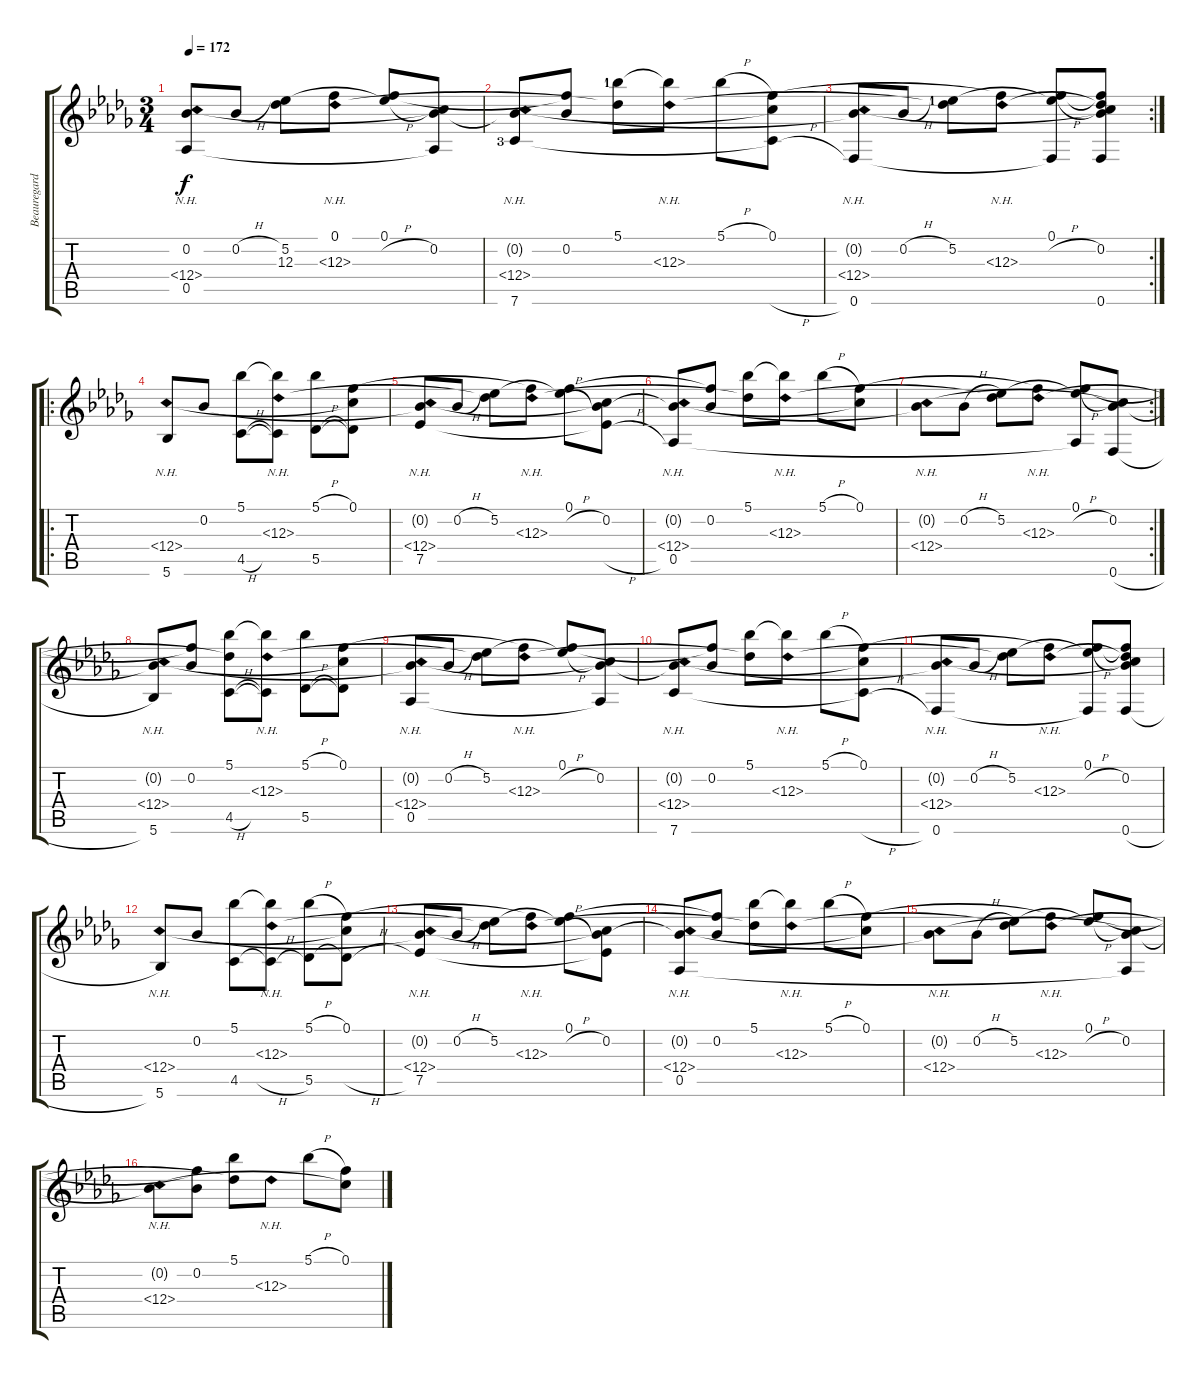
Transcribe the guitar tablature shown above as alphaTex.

\track ("Beauregard SJ guitar" "Beauregard") {instrument acousticguitarsteel}
\staff {score tabs}
\tuning (F4 Bb3 Db3 C3 Ab2 F2) {hide}
\ts (3 4)
\tempo 172
\clef g2
\ks bbminor
(0.2{t} 12.4{nh} 0.5).8{dy f} 0.2{h}.8 (5.2 12.3{t}).8 (0.1{t} 12.3{nh}).8 (0.1 5.2{h t}).8 (0.2 12.4{t} 0.5{t}).8 |
(0.2{t} 12.4{nh} 7.6{lf 4}).8 (0.1{t} 0.2).8 (5.1{lf 2} 12.3{t}).8 (5.1{t} 12.3{nh}).8 5.1{h}.8 (0.1 12.4{t} 7.6{h t}).8 |
\rc 2
(0.2{t} 12.4{nh} 0.6).8 0.2{h}.8 (5.2{lf 2} 12.3{t}).8 (0.1{t} 12.3{nh}).8 (0.1 5.2{h t} 0.6{t}).8 (0.1{t} 0.2 12.3{t} 12.4{t} 0.6).8 |
\ro
(12.4{nh} 5.6).8 0.2.8 (5.1 4.5{h}).8 (5.1{t} 12.3{nh} 4.5{t}).8 (5.1{h} 5.5{h}).8 (0.1 12.4{t} 5.5{t}).8 |
(0.2{t} 12.4{nh} 7.5).8 0.2{h}.8 (5.2 12.3{t}).8 (0.1{t} 12.3{nh}).8 (0.1 5.2{h t}).8 (0.2 12.4{t} 7.5{h t}).8 |
(0.2{t} 12.4{nh} 0.5).8 (0.1{t} 0.2).8 (5.1 12.3{t}).8 (5.1{t} 12.3{nh}).8 5.1{h}.8 (0.1 12.4{t}).8 |
\rc 2
(0.2{t} 12.4{nh}).8 0.2{h}.8 (5.2 12.3{t}).8 (0.1{t} 12.3{nh}).8 (0.1 5.2{h t} 0.5{t}).8 (0.2 12.4{t} 0.6{h}).8 |
(0.2{t} 12.4{nh} 5.6).8 (0.1{t} 0.2).8 (5.1 12.3{t} 4.5{h}).8 (5.1{t} 12.3{nh} 4.5{t}).8 (5.1{h} 5.5{h}).8 (0.1 12.4{t} 5.5{t}).8 |
(0.2{t} 12.4{nh} 0.5).8 0.2{h}.8 (5.2 12.3{t}).8 (0.1{t} 12.3{nh}).8 (0.1 5.2{h t}).8 (0.2 12.4{t} 0.5{t}).8 |
(0.2{t} 12.4{nh} 7.6).8 (0.1{t} 0.2).8 (5.1 12.3{t}).8 (5.1{t} 12.3{nh}).8 5.1{h}.8 (0.1 12.4{t} 7.6{h t}).8 |
(0.2{t} 12.4{nh} 0.6).8 0.2{h}.8 (5.2 12.3{t}).8 (0.1{t} 12.3{nh}).8 (0.1 5.2{h t} 0.6{t}).8 (0.1{t} 0.2 12.3{t} 12.4{t} 0.6{h}).8 |
(12.4{nh} 5.6).8 0.2.8 (5.1 4.5).8 (5.1{t} 12.3{nh} 4.5{h t}).8 (5.1{h} 5.5).8 (0.1 12.4{t} 5.5{h t}).8 |
(0.2{t} 12.4{nh} 7.5).8 0.2{h}.8 (5.2 12.3{t}).8 (0.1{t} 12.3{nh}).8 (0.1 5.2{h t}).8 (0.2 12.4{t} 7.5{t}).8 |
(0.2{t} 12.4{nh} 0.5).8 (0.1{t} 0.2).8 (5.1 12.3{t}).8 (5.1{t} 12.3{nh}).8 5.1{h}.8 (0.1 12.4{t}).8 |
(0.2{t} 12.4{nh}).8 0.2{h}.8 (5.2 12.3{t}).8 (0.1{t} 12.3{nh}).8 (0.1 5.2{h t}).8 (0.2 12.4{t} 0.5{t}).8 |
(0.2{t} 12.4{nh}).8 (0.1{t} 0.2).8 (5.1 12.3{t}).8 12.3{nh}.8 5.1{h}.8 (0.1 12.4{t}).8
